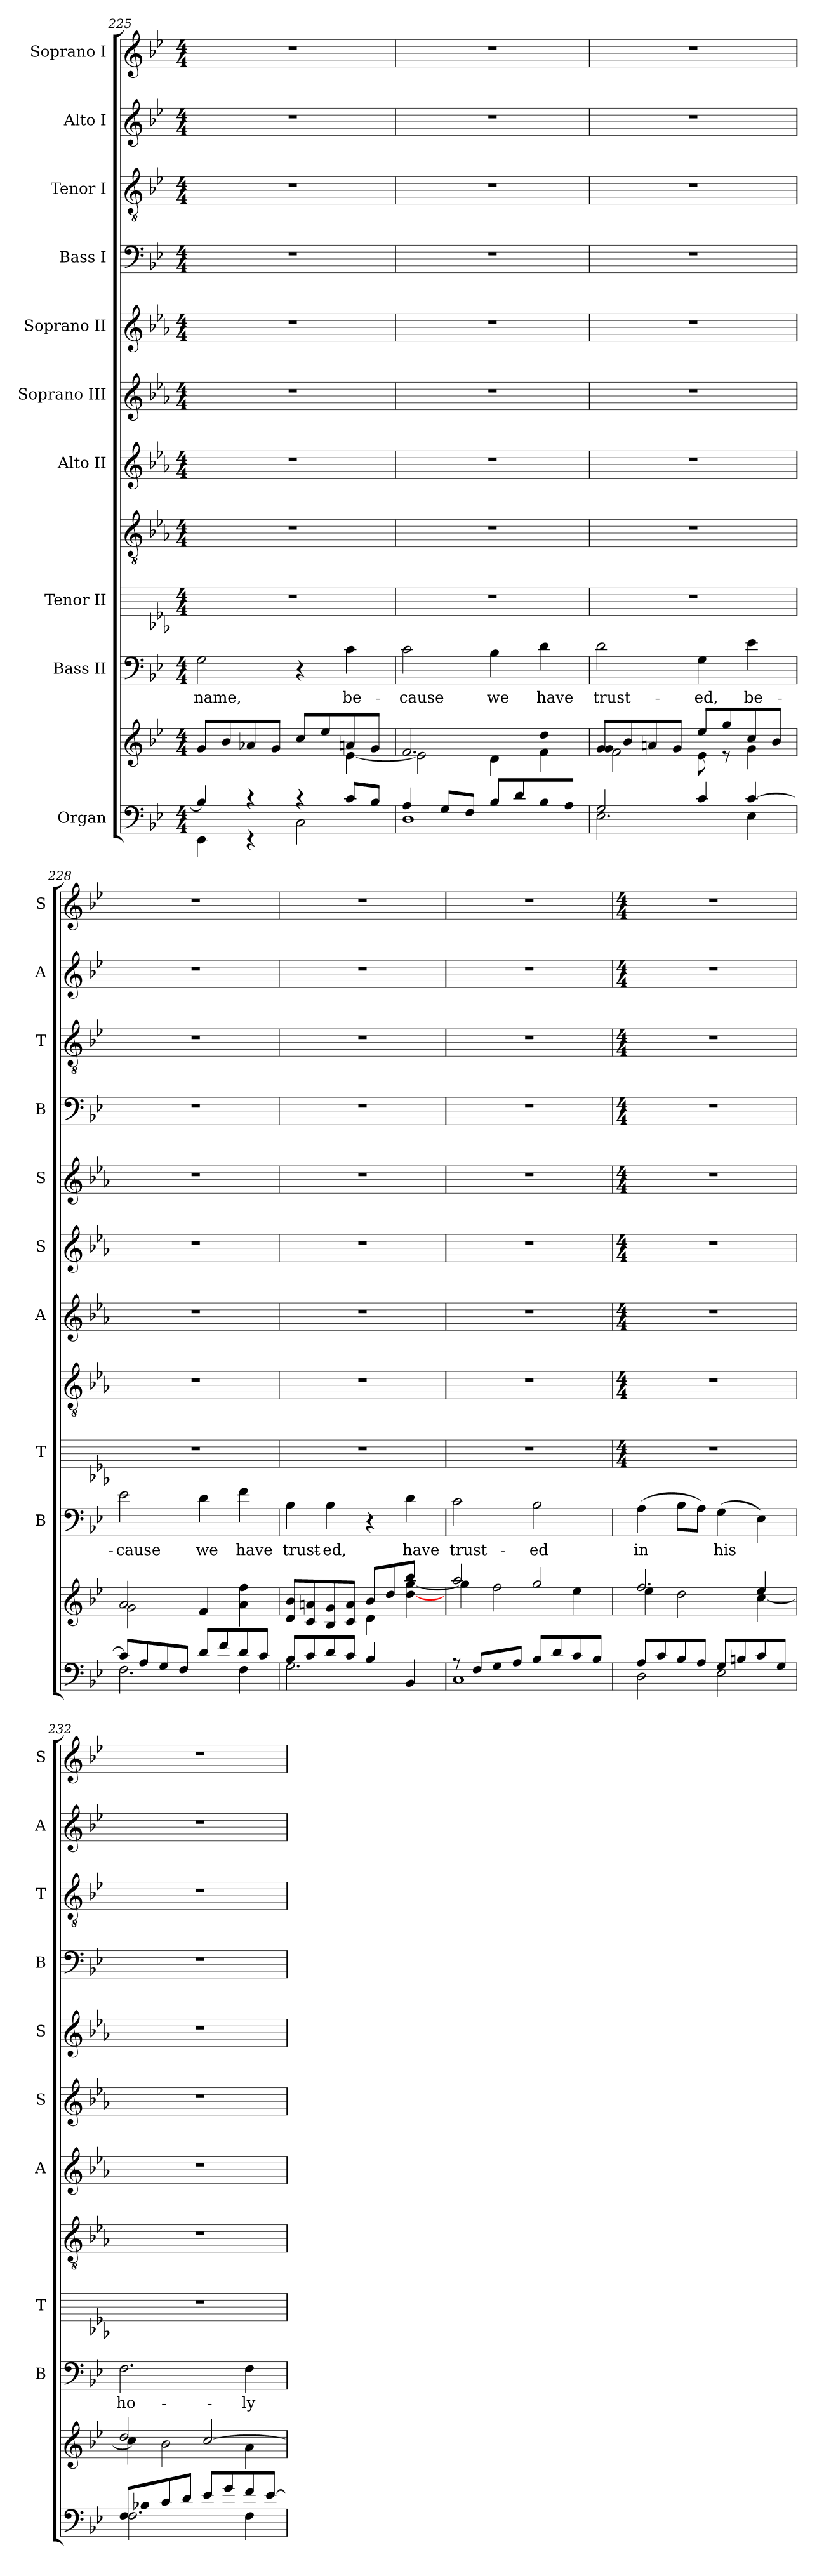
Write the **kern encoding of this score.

**kern	**kern	**kern	**text	**kern	**kern	**kern	**kern	**kern	**kern	**kern	**kern	**kern
*part10	*part10	*part9	*part9	*part8	*part8	*part7	*part6	*part5	*part4	*part3	*part2	*part1
*staff12	*staff11	*staff10	*staff10	*staff9	*staff8	*staff7	*staff6	*staff5	*staff4	*staff3	*staff2	*staff1
*I"Organ	*	*I"Bass II	*	*I"Tenor II	*	*I"Alto II	*I"Soprano III	*I"Soprano II	*I"Bass I	*I"Tenor I	*I"Alto I	*I"Soprano I
*	*	*I'B	*	*I'T	*	*I'A	*I'S	*I'S	*I'B	*I'T	*I'A	*I'S
!!LO:LB:g=z
*clefF4	*clefG2	*clefF4	*	*	*clefGv2	*clefG2	*clefG2	*clefG2	*clefF4	*clefGv2	*clefG2	*clefG2
*k[b-e-]	*k[b-e-]	*k[b-e-]	*	*k[b-e-a-]	*k[b-e-a-]	*k[b-e-a-]	*k[b-e-a-]	*k[b-e-a-]	*k[b-e-]	*k[b-e-]	*k[b-e-]	*k[b-e-]
*B-:	*B-:	*B-:	*	*E-:	*E-:	*E-:	*E-:	*E-:	*B-:	*B-:	*B-:	*B-:
*M4/4	*M4/4	*M4/4	*	*M4/4	*M4/4	*M4/4	*M4/4	*M4/4	*M4/4	*M4/4	*M4/4	*M4/4
=225	=225	=225	=225	=225	=225	=225	=225	=225	=225	=225	=225	=225
*^	*^	*	*	*	*	*	*	*	*	*	*	*
!	!	!	!	!	!LO:LY:b	!	!	!	!	!	!	!	!	!
4B-/]	4EE-\	8g/L	2ryy	2G	name,	1r	1r	1r	1r	1r	1r	1r	1r	1r
.	.	8b-/	.	.	.	.	.	.	.	.	.	.	.	.
4r	4r	8a-X/	.	.	.	.	.	.	.	.	.	.	.	.
.	.	8g/J	.	.	.	.	.	.	.	.	.	.	.	.
4r	2C\	8cc/L	4ryy	4r	.	.	.	.	.	.	.	.	.	.
.	.	8ee-/	.	.	.	.	.	.	.	.	.	.	.	.
!	!	!	!	!	!LO:LY:b	!	!	!	!	!	!	!	!	!
8c/L	.	8an/	[4e-\	4c	be-	.	.	.	.	.	.	.	.	.
8B-/J	.	8g/J	.	.	.	.	.	.	.	.	.	.	.	.
=226	=226	=226	=226	=226	=226	=226	=226	=226	=226	=226	=226	=226	=226	=226
!	!	!	!	!	!LO:LY:b	!	!	!	!	!	!	!	!	!
4A/	1D\	2.f/	2e-\]	2c	-cause	1r	1r	1r	1r	1r	1r	1r	1r	1r
8G/L	.	.	.	.	.	.	.	.	.	.	.	.	.	.
8F/J	.	.	.	.	.	.	.	.	.	.	.	.	.	.
!	!	!	!	!	!LO:LY:b	!	!	!	!	!	!	!	!	!
8B-/L	.	.	4d\	4B-	we	.	.	.	.	.	.	.	.	.
8d/	.	.	.	.	.	.	.	.	.	.	.	.	.	.
!	!	!	!	!	!LO:LY:b	!	!	!	!	!	!	!	!	!
8B-/	.	4dd/	4f\	4d	have	.	.	.	.	.	.	.	.	.
8A/J	.	.	.	.	.	.	.	.	.	.	.	.	.	.
=227	=227	=227	=227	=227	=227	=227	=227	=227	=227	=227	=227	=227	=227	=227
!	!	!	!	!	!LO:LY:b	!	!	!	!	!	!	!	!	!
2G/	2.E-\	8g/ 8g/L	2f\	2d	trust-	1r	1r	1r	1r	1r	1r	1r	1r	1r
.	.	8b-/	.	.	.	.	.	.	.	.	.	.	.	.
.	.	8an/	.	.	.	.	.	.	.	.	.	.	.	.
.	.	8g/J	.	.	.	.	.	.	.	.	.	.	.	.
!	!	!	!	!	!LO:LY:b	!	!	!	!	!	!	!	!	!
4c/	.	8ee-/L	8e-\	4G	-ed,	.	.	.	.	.	.	.	.	.
.	.	8gg/	8r	.	.	.	.	.	.	.	.	.	.	.
!	!	!	!	!	!LO:LY:b	!	!	!	!	!	!	!	!	!
[4c/	4E-\	8cc/	4g\	4e-	be-	.	.	.	.	.	.	.	.	.
.	.	8b-/J	.	.	.	.	.	.	.	.	.	.	.	.
=228	=228	=228	=228	=228	=228	=228	=228	=228	=228	=228	=228	=228	=228	=228
*	*^	*	*	*	*	*	*	*	*	*	*	*	*	*
!	!	!	!	!	!	!LO:LY:b	!	!	!	!	!	!	!	!	!
2ryy	8c/L]	2.F\	2a/	2g\	2e-	-cause	1r	1r	1r	1r	1r	1r	1r	1r	1r
.	8A/	.	.	.	.	.	.	.	.	.	.	.	.	.	.
.	8G/	.	.	.	.	.	.	.	.	.	.	.	.	.	.
.	8F/J	.	.	.	.	.	.	.	.	.	.	.	.	.	.
!	!	!	!	!	!	!LO:LY:b	!	!	!	!	!	!	!	!	!
8d/L	4ryy	.	4f/	2ryy	4d	we	.	.	.	.	.	.	.	.	.
8f/	.	.	.	.	.	.	.	.	.	.	.	.	.	.	.
!	!	!	!	!	!	!LO:LY:b	!	!	!	!	!	!	!	!	!
8d/	4F\	4ryy	4a\ 4ff\	.	4f	have	.	.	.	.	.	.	.	.	.
8c/J	.	.	.	.	.	.	.	.	.	.	.	.	.	.	.
*	*v	*v	*	*	*	*	*	*	*	*	*	*	*	*	*
=229	=229	=229	=229	=229	=229	=229	=229	=229	=229	=229	=229	=229	=229	=229
!	!	!	!	!	!LO:LY:b	!	!	!	!	!	!	!	!	!
8B-/L	2.G\	8d/ 8b-/L	2ryy	4B-	trust-	1r	1r	1r	1r	1r	1r	1r	1r	1r
8c/	.	8c/ 8an/	.	.	.	.	.	.	.	.	.	.	.	.
!	!	!	!	!	!LO:LY:b	!	!	!	!	!	!	!	!	!
8d/	.	8B-/ 8g/	.	4B-	-ed,	.	.	.	.	.	.	.	.	.
8c/J	.	8c/ 8a/J	.	.	.	.	.	.	.	.	.	.	.	.
4B-/	.	8b-/L	4d\	4r	.	.	.	.	.	.	.	.	.	.
.	.	8dd/	.	.	.	.	.	.	.	.	.	.	.	.
!	!	!	!	!	!LO:LY:b	!	!	!	!	!	!	!	!	!
4BB-/	4ryy	8bb-/J	[4dd\ [4gg\	4d	have	.	.	.	.	.	.	.	.	.
.	.	8ryy	.	.	.	.	.	.	.	.	.	.	.	.
=230	=230	=230	=230	=230	=230	=230	=230	=230	=230	=230	=230	=230	=230	=230
!	!	!	!	!	!LO:LY:b	!	!	!	!	!	!	!	!	!
8r	1C\	2aa/	4gg\]	2c	trust-	1r	1r	1r	1r	1r	1r	1r	1r	1r
8F/L	.	.	.	.	.	.	.	.	.	.	.	.	.	.
8G/	.	.	2ff\	.	.	.	.	.	.	.	.	.	.	.
8A/J	.	.	.	.	.	.	.	.	.	.	.	.	.	.
!	!	!	!	!	!LO:LY:b	!	!	!	!	!	!	!	!	!
8B-/L	.	2gg/	.	2B-	-ed	.	.	.	.	.	.	.	.	.
8d/	.	.	.	.	.	.	.	.	.	.	.	.	.	.
8c/	.	.	4ee-\	.	.	.	.	.	.	.	.	.	.	.
8B-/J	.	.	.	.	.	.	.	.	.	.	.	.	.	.
*	*	*v	*v	*	*	*	*	*	*	*	*	*	*	*
!!LO:LB:g=z
=231	=231	=231	=231	=231	=231	=231	=231	=231	=231	=231	=231	=231	=231
*	*	*	*	*	*M4/4	*M4/4	*M4/4	*M4/4	*M4/4	*M4/4	*M4/4	*M4/4	*M4/4
*	*	*^	*	*	*	*	*	*	*	*	*	*	*
*	*	*	*^	*	*	*	*	*	*	*	*	*	*	*
!	!	!	!	!	!	!LO:LY:b	!	!	!	!	!	!	!	!	!
8A/L	2D\	2.ff/	4ee-\	2ryy	(>4A	in	1r	1r	1r	1r	1r	1r	1r	1r	1r
8c/	.	.	.	.	.	.	.	.	.	.	.	.	.	.	.
8B-/	.	.	2dd\	.	8B-L	.	.	.	.	.	.	.	.	.	.
8A/J	.	.	.	.	8AJ)	.	.	.	.	.	.	.	.	.	.
!	!	!	!	!	!	!LO:LY:b	!	!	!	!	!	!	!	!	!
8G/L	2E-\	.	.	2ryy	(>4G	his	.	.	.	.	.	.	.	.	.
8Bn/	.	.	.	.	.	.	.	.	.	.	.	.	.	.	.
8c/	.	4ee-/	[4cc\	.	4E-)	.	.	.	.	.	.	.	.	.	.
8G/J	.	.	.	.	.	.	.	.	.	.	.	.	.	.	.
=232	=232	=232	=232	=232	=232	=232	=232	=232	=232	=232	=232	=232	=232	=232	=232
!	!	!	!	!	!	!LO:LY:b	!	!	!	!	!	!	!	!	!
8F/L	2.F\	2dd/	4cc\]	1ryy	2.F	ho-	1r	1r	1r	1r	1r	1r	1r	1r	1r
8B-X/	.	.	.	.	.	.	.	.	.	.	.	.	.	.	.
8c/	.	.	2b-\	.	.	.	.	.	.	.	.	.	.	.	.
8d/J	.	.	.	.	.	.	.	.	.	.	.	.	.	.	.
8e-/L	.	[2cc/	.	.	.	.	.	.	.	.	.	.	.	.	.
8g/	.	.	.	.	.	.	.	.	.	.	.	.	.	.	.
!	!	!	!	!	!	!LO:LY:b	!	!	!	!	!	!	!	!	!
8f/	4F\	.	4a\	.	4F	-ly	.	.	.	.	.	.	.	.	.
[8e-/J	.	.	.	.	.	.	.	.	.	.	.	.	.	.	.
*v	*v	*	*	*	*	*	*	*	*	*	*	*	*	*	*
*	*v	*v	*v	*	*	*	*	*	*	*	*	*	*	*
=	=	=	=	=	=	=	=	=	=	=	=	=
*-	*-	*-	*-	*-	*-	*-	*-	*-	*-	*-	*-	*-
